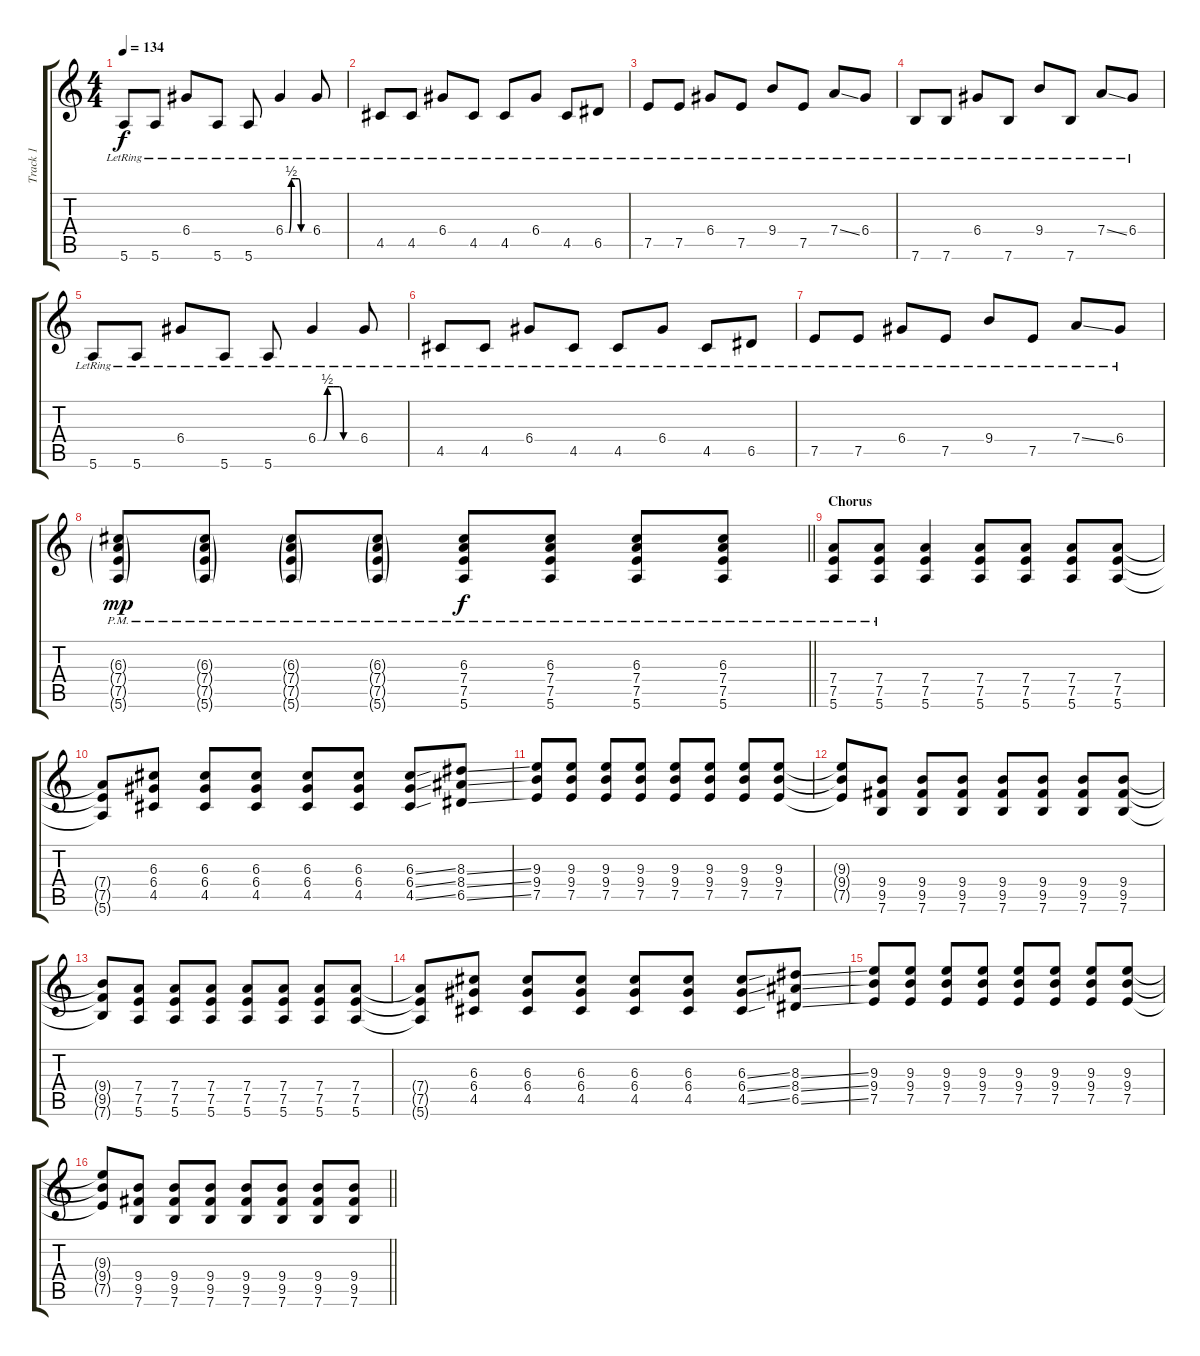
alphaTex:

\track ("Track 1" "Track 1") {instrument electricguitarjazz}
\staff {score tabs}
\tuning (E4 B3 G3 D3 A2 E2) {hide}
\ts (4 4)
\tempo 134
\clef g2
\ks c
5.6{lr}.8{dy f} 5.6{lr}.8 6.4{lr}.8 5.6{lr}.8 5.6{lr}.8 6.4{be (custom 0 0 9 0 15 2 25 2 34 2 40 0 60 0) lr}.4 6.4{lr}.8 |
4.5{lr}.8 4.5{lr}.8 6.4{lr}.8 4.5{lr}.8 4.5{lr}.8 6.4{lr}.8 4.5{lr}.8 6.5{lr}.8 |
7.5{lr}.8 7.5{lr}.8 6.4{lr}.8 7.5{lr}.8 9.4{lr}.8 7.5{lr}.8 7.4{ss lr}.8 6.4{lr}.8 |
7.6{lr}.8 7.6{lr}.8 6.4{lr}.8 7.6{lr}.8 9.4{lr}.8 7.6{lr}.8 7.4{ss lr}.8 6.4{lr}.8 |
5.6{lr}.8 5.6{lr}.8 6.4{lr}.8 5.6{lr}.8 5.6{lr}.8 6.4{be (custom 0 0 9 0 15 2 25 2 34 2 40 0 60 0) lr}.4 6.4{lr}.8 |
4.5{lr}.8 4.5{lr}.8 6.4{lr}.8 4.5{lr}.8 4.5{lr}.8 6.4{lr}.8 4.5{lr}.8 6.5{lr}.8 |
7.5{lr}.8 7.5{lr}.8 6.4{lr}.8 7.5{lr}.8 9.4{lr}.8 7.5{lr}.8 7.4{ss lr}.8 6.4{lr}.8 |
\barLineRight lightlight
(6.3{g} 7.4{g} 7.5{g pm} 5.6{g pm}).8{dy mp} (6.3{g} 7.4{g} 7.5{g pm} 5.6{g pm}).8 (6.3{g} 7.4{g} 7.5{g pm} 5.6{g pm}).8 (6.3{g} 7.4{g} 7.5{g pm} 5.6{g pm}).8 (6.3 7.4 7.5{pm} 5.6{pm}).8{dy f} (6.3 7.4 7.5{pm} 5.6{pm}).8 (6.3 7.4 7.5{pm} 5.6{pm}).8 (6.3 7.4 7.5{pm} 5.6{pm}).8 |
\section ("" "Chorus")
(7.4{pm} 7.5 5.6).8{instrument overdrivenguitar} (7.4{pm} 7.5 5.6).8 (7.4 7.5 5.6).4 (7.4 7.5 5.6).8 (7.4 7.5 5.6).8 (7.4 7.5 5.6).8 (7.4 7.5 5.6).8 |
(7.4{t} 7.5{t} 5.6{t}).8 (6.3 6.4 4.5).8 (6.3 6.4 4.5).8 (6.3 6.4 4.5).8 (6.3 6.4 4.5).8 (6.3 6.4 4.5).8 (6.3{ss} 6.4{ss} 4.5{ss}).8 (8.3{ss} 8.4{ss} 6.5{ss}).8 |
(9.3 9.4 7.5).8 (9.3 9.4 7.5).8 (9.3 9.4 7.5).8 (9.3 9.4 7.5).8 (9.3 9.4 7.5).8 (9.3 9.4 7.5).8 (9.3 9.4 7.5).8 (9.3 9.4 7.5).8 |
(9.3{t} 9.4{t} 7.5{t}).8 (9.4 9.5 7.6).8 (9.4 9.5 7.6).8 (9.4 9.5 7.6).8 (9.4 9.5 7.6).8 (9.4 9.5 7.6).8 (9.4 9.5 7.6).8 (9.4 9.5 7.6).8 |
(9.4{t} 9.5{t} 7.6{t}).8 (7.4 7.5 5.6).8 (7.4 7.5 5.6).8 (7.4 7.5 5.6).8 (7.4 7.5 5.6).8 (7.4 7.5 5.6).8 (7.4 7.5 5.6).8 (7.4 7.5 5.6).8 |
(7.4{t} 7.5{t} 5.6{t}).8 (6.3 6.4 4.5).8 (6.3 6.4 4.5).8 (6.3 6.4 4.5).8 (6.3 6.4 4.5).8 (6.3 6.4 4.5).8 (6.3{ss} 6.4{ss} 4.5{ss}).8 (8.3{ss} 8.4{ss} 6.5{ss}).8 |
(9.3 9.4 7.5).8 (9.3 9.4 7.5).8 (9.3 9.4 7.5).8 (9.3 9.4 7.5).8 (9.3 9.4 7.5).8 (9.3 9.4 7.5).8 (9.3 9.4 7.5).8 (9.3 9.4 7.5).8 |
\barLineRight lightlight
(9.3{t} 9.4{t} 7.5{t}).8 (9.4 9.5 7.6).8 (9.4 9.5 7.6).8 (9.4 9.5 7.6).8 (9.4 9.5 7.6).8 (9.4 9.5 7.6).8 (9.4 9.5 7.6).8 (9.4 9.5 7.6).8
